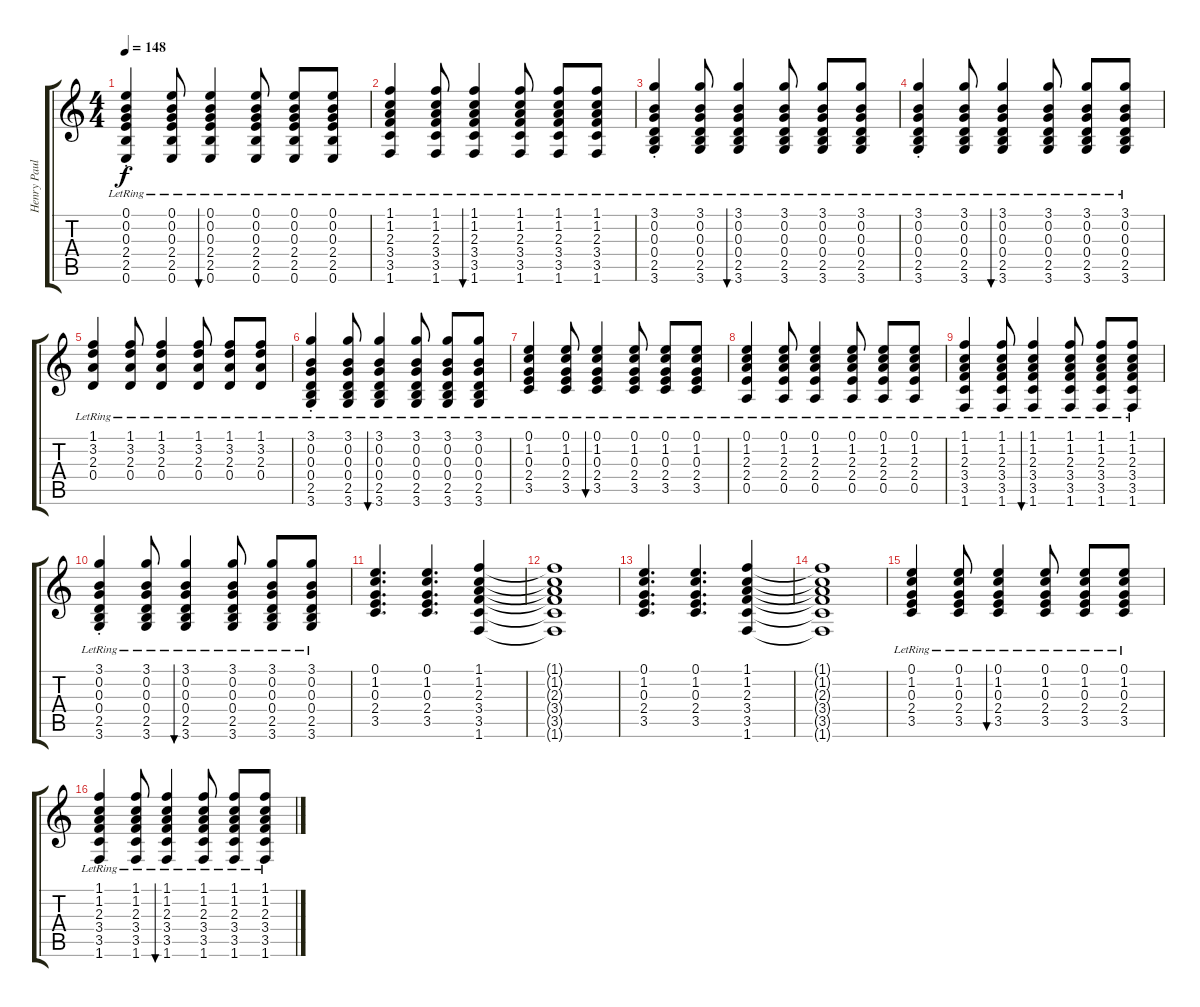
\track ("Henry Paul Guitar" "Henry Paul") {instrument acousticguitarsteel}
\staff {score tabs}
\tuning (E4 B3 G3 D3 A2 E2) {hide}
\ts (4 4)
\tempo 148
\clef g2
\ks c
(0.1 0.2{lr} 0.3{st lr} 2.4{lr} 2.5{lr} 0.6).4{dy f} (0.1 0.2{lr} 0.3{lr} 2.4{lr} 2.5{lr} 0.6).8 (0.1 0.2{lr} 0.3{lr} 2.4{lr} 2.5{lr} 0.6).4{bu 60} (0.1{lr} 0.2{lr} 0.3{lr} 2.4{lr} 2.5{lr} 0.6).8 (0.1{lr} 0.2{lr} 0.3{lr} 2.4{lr} 2.5{lr} 0.6).8 (0.1{lr} 0.2{lr} 0.3{lr} 2.4{lr} 2.5{lr} 0.6).8 |
(1.1{lr} 1.2{lr} 2.3{lr} 3.4{lr} 3.5{lr} 1.6{lr}).4 (1.1{lr} 1.2{lr} 2.3{lr} 3.4{lr} 3.5{lr} 1.6{lr}).8 (1.1{lr} 1.2{lr} 2.3{lr} 3.4{lr} 3.5{lr} 1.6{lr}).4{bu 60} (1.1{lr} 1.2{lr} 2.3{lr} 3.4{lr} 3.5{lr} 1.6{lr}).8 (1.1{lr} 1.2{lr} 2.3{lr} 3.4{lr} 3.5{lr} 1.6{lr}).8 (1.1{lr} 1.2{lr} 2.3{lr} 3.4{lr} 3.5{lr} 1.6{lr}).8 |
(3.1{lr} 0.2{lr} 0.3{st lr} 0.4{lr} 2.5{lr} 3.6).4 (3.1{lr} 0.2{lr} 0.3{lr} 0.4{lr} 2.5{lr} 3.6).8 (3.1{lr} 0.2{lr} 0.3{lr} 0.4{lr} 2.5{lr} 3.6).4{bu 60} (3.1{lr} 0.2{lr} 0.3{lr} 0.4{lr} 2.5{lr} 3.6).8 (3.1{lr} 0.2{lr} 0.3{lr} 0.4{lr} 2.5{lr} 3.6).8 (3.1{lr} 0.2{lr} 0.3{lr} 0.4{lr} 2.5{lr} 3.6).8 |
(3.1{lr} 0.2{lr} 0.3{st lr} 0.4{lr} 2.5{lr} 3.6).4 (3.1{lr} 0.2{lr} 0.3{lr} 0.4{lr} 2.5{lr} 3.6).8 (3.1{lr} 0.2{lr} 0.3{lr} 0.4{lr} 2.5{lr} 3.6).4{bu 60} (3.1{lr} 0.2{lr} 0.3{lr} 0.4{lr} 2.5{lr} 3.6).8 (3.1{lr} 0.2{lr} 0.3{lr} 0.4{lr} 2.5{lr} 3.6).8 (3.1{lr} 0.2{lr} 0.3{lr} 0.4{lr} 2.5{lr} 3.6).8 |
(1.1{lr} 3.2{lr} 2.3{lr} 0.4{lr}).4 (1.1{lr} 3.2{lr} 2.3{lr} 0.4{lr}).8 (1.1{lr} 3.2{lr} 2.3{lr} 0.4{lr}).4 (1.1{lr} 3.2{lr} 2.3{lr} 0.4{lr}).8 (1.1{lr} 3.2{lr} 2.3{lr} 0.4{lr}).8 (1.1{lr} 3.2{lr} 2.3{lr} 0.4{lr}).8 |
(3.1{lr} 0.2{lr} 0.3{st lr} 0.4{lr} 2.5{lr} 3.6).4 (3.1{lr} 0.2{lr} 0.3{lr} 0.4{lr} 2.5{lr} 3.6).8 (3.1{lr} 0.2{lr} 0.3{lr} 0.4{lr} 2.5{lr} 3.6).4{bu 60} (3.1{lr} 0.2{lr} 0.3{lr} 0.4{lr} 2.5{lr} 3.6).8 (3.1{lr} 0.2{lr} 0.3{lr} 0.4{lr} 2.5{lr} 3.6).8 (3.1 0.2 0.3 0.4 2.5 3.6{lr}).8 |
(0.1{lr} 1.2{lr} 0.3{lr} 2.4{lr} 3.5{lr}).4 (0.1{lr} 1.2{lr} 0.3{lr} 2.4{lr} 3.5{lr}).8 (0.1{lr} 1.2{lr} 0.3{lr} 2.4{lr} 3.5{lr}).4{bu 60} (0.1{lr} 1.2{lr} 0.3{lr} 2.4{lr} 3.5{lr}).8 (0.1{lr} 1.2{lr} 0.3{lr} 2.4{lr} 3.5{lr}).8 (0.1{lr} 1.2{lr} 0.3{lr} 2.4{lr} 3.5{lr}).8 |
(0.1{lr} 1.2{lr} 2.3{lr} 2.4{lr} 0.5{lr}).4 (0.1{lr} 1.2{lr} 2.3{lr} 2.4{lr} 0.5{lr}).8 (0.1{lr} 1.2{lr} 2.3{lr} 2.4{lr} 0.5{lr}).4 (0.1{lr} 1.2{lr} 2.3{lr} 2.4{lr} 0.5{lr}).8 (0.1{lr} 1.2{lr} 2.3{lr} 2.4{lr} 0.5{lr}).8 (0.1{lr} 1.2{lr} 2.3{lr} 2.4{lr} 0.5{lr}).8 |
(1.1{lr} 1.2{lr} 2.3{lr} 3.4{lr} 3.5{lr} 1.6{lr}).4 (1.1{lr} 1.2{lr} 2.3{lr} 3.4{lr} 3.5{lr} 1.6{lr}).8 (1.1{lr} 1.2{lr} 2.3{lr} 3.4{lr} 3.5{lr} 1.6{lr}).4{bu 60} (1.1{lr} 1.2{lr} 2.3{lr} 3.4{lr} 3.5{lr} 1.6{lr}).8 (1.1{lr} 1.2{lr} 2.3{lr} 3.4{lr} 3.5{lr} 1.6{lr}).8 (1.1{lr} 1.2{lr} 2.3{lr} 3.4{lr} 3.5{lr} 1.6{lr}).8 |
(3.1{lr} 0.2{lr} 0.3{st lr} 0.4{lr} 2.5{lr} 3.6).4 (3.1{lr} 0.2{lr} 0.3{lr} 0.4{lr} 2.5{lr} 3.6).8 (3.1{lr} 0.2{lr} 0.3{lr} 0.4{lr} 2.5{lr} 3.6).4{bu 60} (3.1{lr} 0.2{lr} 0.3{lr} 0.4{lr} 2.5{lr} 3.6).8 (3.1{lr} 0.2{lr} 0.3{lr} 0.4{lr} 2.5{lr} 3.6).8 (3.1{lr} 0.2{lr} 0.3{lr} 0.4{lr} 2.5{lr} 3.6).8 |
(0.1 1.2 0.3 2.4 3.5).4{d} (0.1 1.2 0.3 2.4 3.5).4{d} (1.1 1.2 2.3 3.4 3.5 1.6).4 |
(1.1{t} 1.2{t} 2.3{t} 3.4{t} 3.5{t} 1.6{t}).1 |
(0.1 1.2 0.3 2.4 3.5).4{d} (0.1 1.2 0.3 2.4 3.5).4{d} (1.1 1.2 2.3 3.4 3.5 1.6).4 |
(1.1{t} 1.2{t} 2.3{t} 3.4{t} 3.5{t} 1.6{t}).1 |
(0.1{lr} 1.2{lr} 0.3{lr} 2.4{lr} 3.5{lr}).4 (0.1{lr} 1.2{lr} 0.3{lr} 2.4{lr} 3.5{lr}).8 (0.1{lr} 1.2{lr} 0.3{lr} 2.4{lr} 3.5{lr}).4{bu 60} (0.1{lr} 1.2{lr} 0.3{lr} 2.4{lr} 3.5{lr}).8 (0.1{lr} 1.2{lr} 0.3{lr} 2.4{lr} 3.5{lr}).8 (0.1{lr} 1.2{lr} 0.3{lr} 2.4{lr} 3.5{lr}).8 |
(1.1{lr} 1.2{lr} 2.3{lr} 3.4{lr} 3.5{lr} 1.6{lr}).4 (1.1{lr} 1.2{lr} 2.3{lr} 3.4{lr} 3.5{lr} 1.6{lr}).8 (1.1{lr} 1.2{lr} 2.3{lr} 3.4{lr} 3.5{lr} 1.6{lr}).4{bu 60} (1.1{lr} 1.2{lr} 2.3{lr} 3.4{lr} 3.5{lr} 1.6{lr}).8 (1.1{lr} 1.2{lr} 2.3{lr} 3.4{lr} 3.5{lr} 1.6{lr}).8 (1.1{lr} 1.2{lr} 2.3{lr} 3.4{lr} 3.5{lr} 1.6{lr}).8
